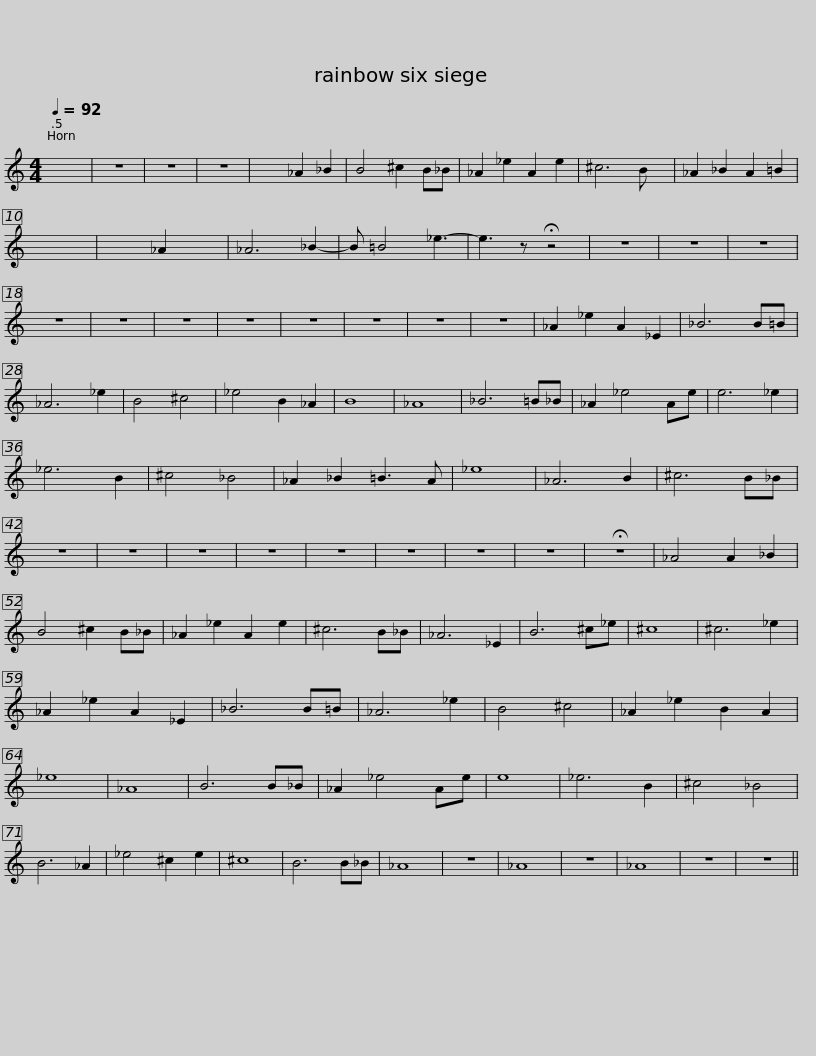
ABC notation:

X:1
L:1/8
Q:1/4=92
M:4/4
I:linebreak $
K:C
V:1 treble
V:1
 x8 | z8 | z8 | z8 | x4 _A2 _B2 | %5
 B4 ^c2 B_B | _A2 _e2 A2 e2 | ^c6 Bx | _A2 _B2 A2 =B2 | x8 | %10
 x4 _A2 x2 |$ _A6 _B2- | B =B4 _e3- | e3 z !fermata!z4 | z8 | %15
 z8 | z8 | z8 | z8 | z8 | %20
 z8 | z8 | z8 | z8 | z8 |$ %25
 _A2 _e2 A2 _E2 | _B6 B=B | _A6 _e2 | B4 ^c4 | _e4 B2 _A2 | %30
 B8 | _A8 | _B6 =B_B | _A2 _e4 Ae | e6 _e2 | %35
 _e6 B2 |$ ^c4 _B4 | _A2 _B2 =B3 A | _e8 | _A6 B2 | %40
 ^c6 B_B | z8 | z8 | z8 | z8 | %45
 z8 | z8 | z8 | z8 | !fermata!z8 |$ %50
 _A4 A2 _B2 | B4 ^c2 B_B | _A2 _e2 A2 e2 | ^c6 B_B | _A6 _E2 | %55
 B6 ^c_e | ^c8 | ^c6 _e2 | _A2 _e2 A2 _E2 |$ _B6 B=B | %60
 _A6 _e2 | B4 ^c4 | _A2 _e2 B2 A2 | _e8 | _A8 | %65
 B6 B_B | _A2 _e4 Ae | e8 | _e6 B2 | ^c4 _B4 |$ %70
 B6 _A2 | _e4 ^c2 e2 | ^c8 | B6 B_B | _A8 | %75
 z8 | _A8 | z8 | _A8 | z8 | %80
 z8 || %81
